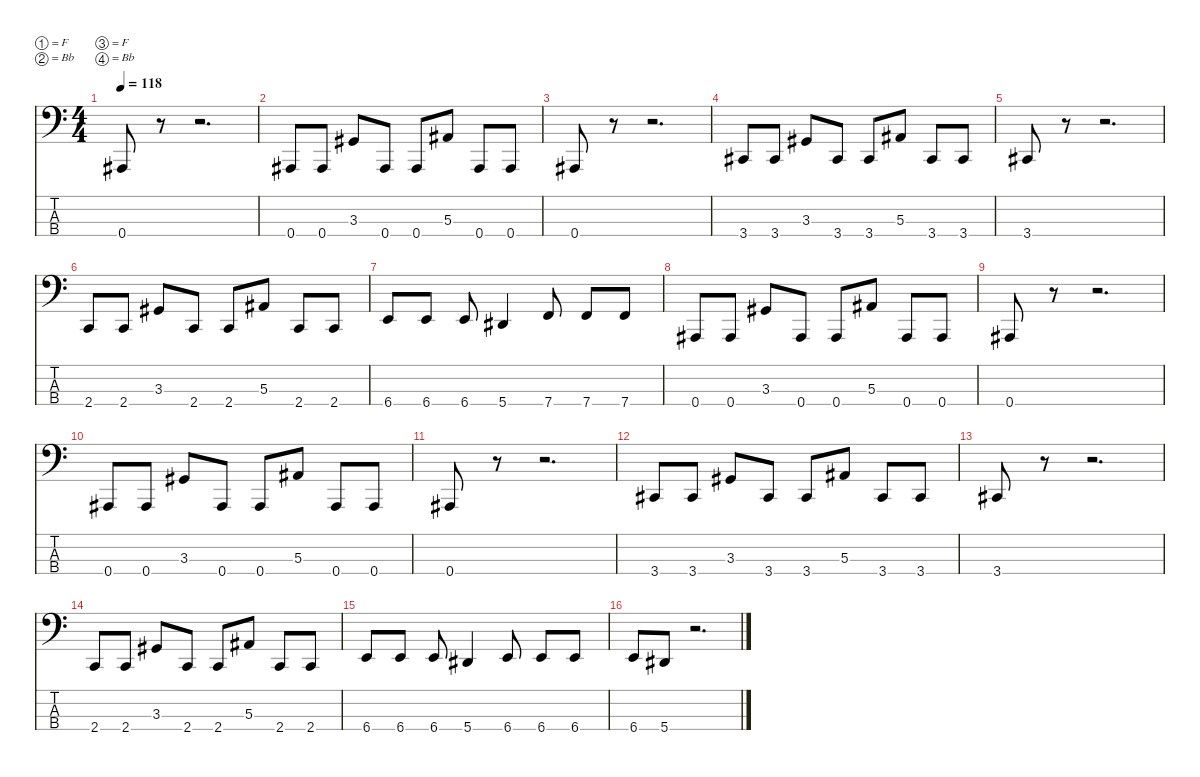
\defaultSystemsLayout 4
\hideDynamics
\bracketExtendMode nobrackets
\singleTrackTrackNamePolicy hidden
\multiTrackTrackNamePolicy hidden
\firstSystemTrackNameMode fullname
\otherSystemsTrackNameOrientation horizontal
\track ("Bass" "el.bs.") {defaultSystemsLayout 8 instrument electricbassfinger}
\staff {score tabs}
\tuning (F2 Bb1 F1 Bb0)
\ts (4 4)
\tempo 118
\clef f4
\ks c
0.4{acc #}.8{dy f beam Up} r.8{beam Up} r.2{d beam Up} |
0.4{acc #}.8{beam Up} 0.4{acc #}.8{beam Up} 3.3{acc #}.8{beam Up} 0.4{acc #}.8{beam Up} 0.4{acc #}.8{beam Up} 5.3{acc #}.8{beam Up} 0.4{acc #}.8{beam Up} 0.4{acc #}.8{beam Up} |
0.4{acc #}.8{beam Up} r.8{beam Up} r.2{d beam Up} |
3.4{acc #}.8{beam Up} 3.4{acc #}.8{beam Up} 3.3{acc #}.8{beam Up} 3.4{acc #}.8{beam Up} 3.4{acc #}.8{beam Up} 5.3{acc #}.8{beam Up} 3.4{acc #}.8{beam Up} 3.4{acc #}.8{beam Up} |
3.4{acc #}.8{beam Up} r.8{beam Up} r.2{d beam Up} |
2.4.8{beam Up} 2.4.8{beam Up} 3.3{acc #}.8{beam Up} 2.4.8{beam Up} 2.4.8{beam Up} 5.3{acc #}.8{beam Up} 2.4.8{beam Up} 2.4.8{beam Up} |
6.4.8{beam Up} 6.4.8{beam Up} 6.4.8{beam Up} 5.4{acc #}.4{beam Up} 7.4.8{beam Up} 7.4.8{beam Up} 7.4.8{beam Up} |
0.4{acc #}.8{beam Up} 0.4{acc #}.8{beam Up} 3.3{acc #}.8{beam Up} 0.4{acc #}.8{beam Up} 0.4{acc #}.8{beam Up} 5.3{acc #}.8{beam Up} 0.4{acc #}.8{beam Up} 0.4{acc #}.8{beam Up} |
0.4{acc #}.8{beam Up} r.8{beam Up} r.2{d beam Up} |
0.4{acc #}.8{beam Up} 0.4{acc #}.8{beam Up} 3.3{acc #}.8{beam Up} 0.4{acc #}.8{beam Up} 0.4{acc #}.8{beam Up} 5.3{acc #}.8{beam Up} 0.4{acc #}.8{beam Up} 0.4{acc #}.8{beam Up} |
0.4{acc #}.8{beam Up} r.8{beam Up} r.2{d beam Up} |
3.4{acc #}.8{beam Up} 3.4{acc #}.8{beam Up} 3.3{acc #}.8{beam Up} 3.4{acc #}.8{beam Up} 3.4{acc #}.8{beam Up} 5.3{acc #}.8{beam Up} 3.4{acc #}.8{beam Up} 3.4{acc #}.8{beam Up} |
3.4{acc #}.8{beam Up} r.8{beam Up} r.2{d beam Up} |
2.4.8{beam Up} 2.4.8{beam Up} 3.3{acc #}.8{beam Up} 2.4.8{beam Up} 2.4.8{beam Up} 5.3{acc #}.8{beam Up} 2.4.8{beam Up} 2.4.8{beam Up} |
6.4.8{beam Up} 6.4.8{beam Up} 6.4.8{beam Up} 5.4{acc #}.4{beam Up} 6.4.8{beam Up} 6.4.8{beam Up} 6.4.8{beam Up} |
6.4.8{beam Up} 5.4{acc #}.8{beam Up} r.2{d beam Up}
